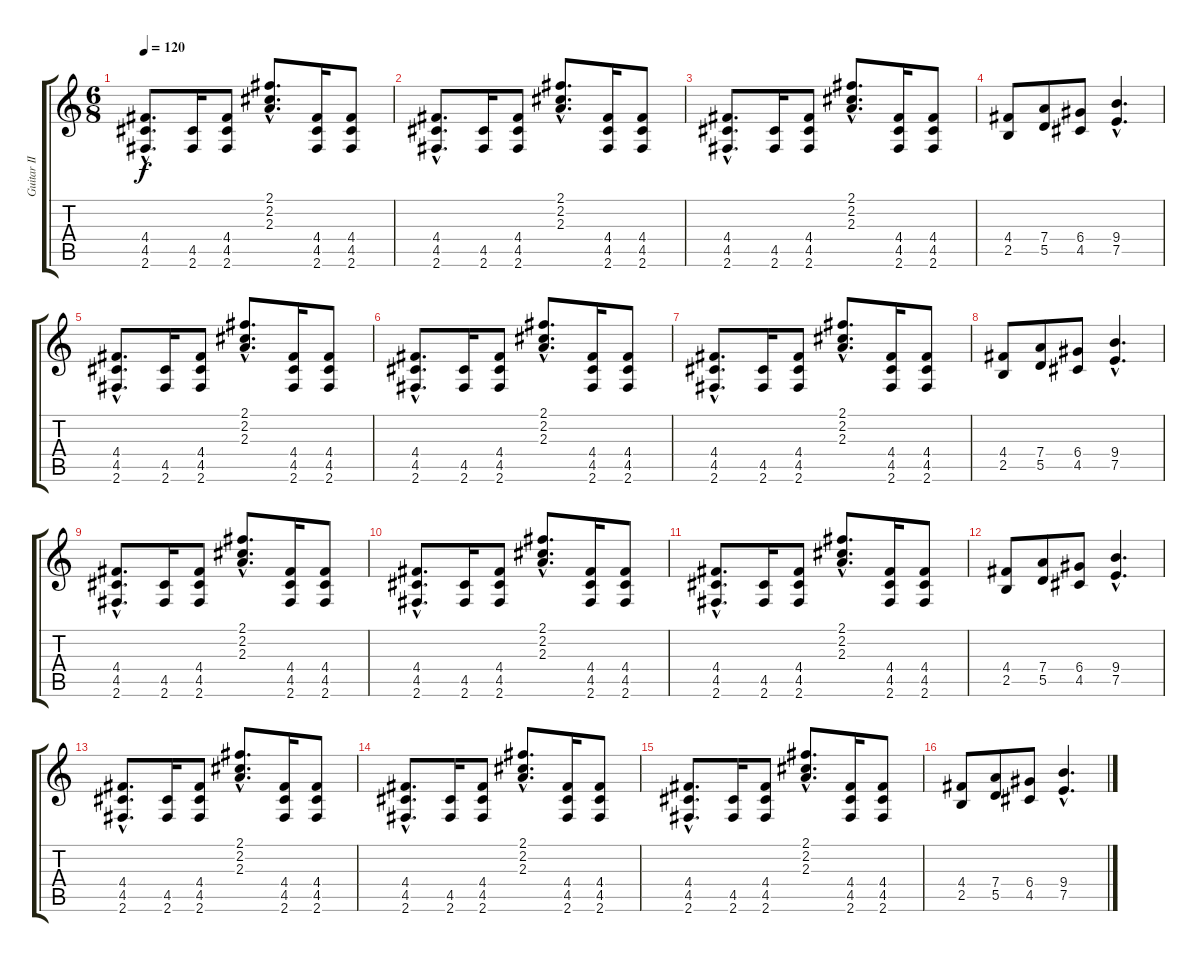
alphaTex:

\track ("Guitar II" "Guitar II") {instrument distortionguitar}
\staff {score tabs}
\tuning (E4 B3 G3 D3 A2 E2) {hide}
\ts (6 8)
\tempo 120
\clef g2
\ks c
(4.4{hac} 4.5{hac} 2.6{hac}).8{d dy f} (4.5 2.6).16 (4.4 4.5 2.6).8 (2.1{hac} 2.2{hac} 2.3{hac}).8{d} (4.4 4.5 2.6).16 (4.4 4.5 2.6).8 |
(4.4{hac} 4.5{hac} 2.6{hac}).8{d} (4.5 2.6).16 (4.4 4.5 2.6).8 (2.1{hac} 2.2{hac} 2.3{hac}).8{d} (4.4 4.5 2.6).16 (4.4 4.5 2.6).8 |
(4.4{hac} 4.5{hac} 2.6{hac}).8{d} (4.5 2.6).16 (4.4 4.5 2.6).8 (2.1{hac} 2.2{hac} 2.3{hac}).8{d} (4.4 4.5 2.6).16 (4.4 4.5 2.6).8 |
(4.4 2.5).8 (7.4 5.5).8 (6.4 4.5).8 (9.4{hac} 7.5{hac}).4{d} |
(4.4{hac} 4.5{hac} 2.6{hac}).8{d} (4.5 2.6).16 (4.4 4.5 2.6).8 (2.1{hac} 2.2{hac} 2.3{hac}).8{d} (4.4 4.5 2.6).16 (4.4 4.5 2.6).8 |
(4.4{hac} 4.5{hac} 2.6{hac}).8{d} (4.5 2.6).16 (4.4 4.5 2.6).8 (2.1{hac} 2.2{hac} 2.3{hac}).8{d} (4.4 4.5 2.6).16 (4.4 4.5 2.6).8 |
(4.4{hac} 4.5{hac} 2.6{hac}).8{d} (4.5 2.6).16 (4.4 4.5 2.6).8 (2.1{hac} 2.2{hac} 2.3{hac}).8{d} (4.4 4.5 2.6).16 (4.4 4.5 2.6).8 |
(4.4 2.5).8 (7.4 5.5).8 (6.4 4.5).8 (9.4{hac} 7.5{hac}).4{d} |
(4.4{hac} 4.5{hac} 2.6{hac}).8{d} (4.5 2.6).16 (4.4 4.5 2.6).8 (2.1{hac} 2.2{hac} 2.3{hac}).8{d} (4.4 4.5 2.6).16 (4.4 4.5 2.6).8 |
(4.4{hac} 4.5{hac} 2.6{hac}).8{d} (4.5 2.6).16 (4.4 4.5 2.6).8 (2.1{hac} 2.2{hac} 2.3{hac}).8{d} (4.4 4.5 2.6).16 (4.4 4.5 2.6).8 |
(4.4{hac} 4.5{hac} 2.6{hac}).8{d} (4.5 2.6).16 (4.4 4.5 2.6).8 (2.1{hac} 2.2{hac} 2.3{hac}).8{d} (4.4 4.5 2.6).16 (4.4 4.5 2.6).8 |
(4.4 2.5).8 (7.4 5.5).8 (6.4 4.5).8 (9.4{hac} 7.5{hac}).4{d} |
(4.4{hac} 4.5{hac} 2.6{hac}).8{d} (4.5 2.6).16 (4.4 4.5 2.6).8 (2.1{hac} 2.2{hac} 2.3{hac}).8{d} (4.4 4.5 2.6).16 (4.4 4.5 2.6).8 |
(4.4{hac} 4.5{hac} 2.6{hac}).8{d} (4.5 2.6).16 (4.4 4.5 2.6).8 (2.1{hac} 2.2{hac} 2.3{hac}).8{d} (4.4 4.5 2.6).16 (4.4 4.5 2.6).8 |
(4.4{hac} 4.5{hac} 2.6{hac}).8{d} (4.5 2.6).16 (4.4 4.5 2.6).8 (2.1{hac} 2.2{hac} 2.3{hac}).8{d} (4.4 4.5 2.6).16 (4.4 4.5 2.6).8 |
(4.4 2.5).8 (7.4 5.5).8 (6.4 4.5).8 (9.4{hac} 7.5{hac}).4{d}
